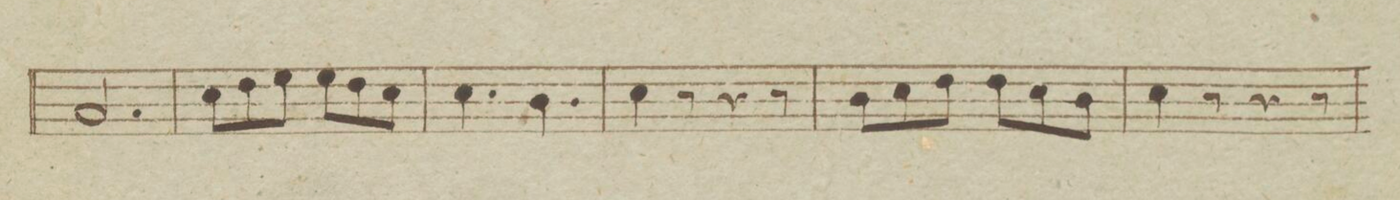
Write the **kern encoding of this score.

**kern	**dynam
*I"Clarinetto Secondo in B.	*
*clefG2	*
*k[b-e-]	*
*met(c)	*
*M6/8	*
2.g/	.
=61	=61
8b-\L	.
8cc\	.
8dd\J	.
8dd\L	.
8cc\	.
8b-\J	.
=62	=62
4.b-\	.
4.a\	.
=63	=63
4b-\	.
8r	.
4r	.
8r	.
=64	=64
8a\L	.
8b-\	.
8cc\J	.
8cc\L	.
8b-\	.
8a\J	.
=65	=65
4b-\	.
8r	.
4r	.
8r	.
=66	=66
*-	*-
